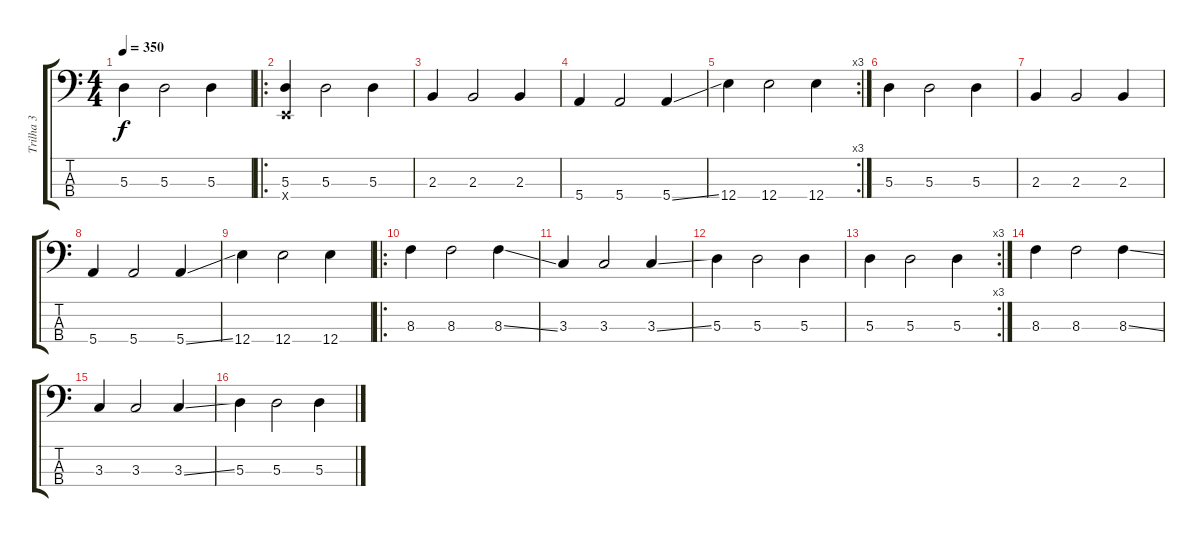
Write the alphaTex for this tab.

\track ("Trilha 3" "Trilha 3") {instrument electricbasspick}
\staff {score tabs}
\tuning (G2 D2 A1 E1) {hide}
\ts (4 4)
\tempo 350
\clef f4
\ks c
5.3.4{dy f} 5.3.2 5.3.4 |
\ro
(5.3 0.4{x}).4 5.3.2 5.3.4 |
2.3.4 2.3.2 2.3.4 |
5.4.4 5.4.2 5.4{ss}.4 |
\rc 3
12.4.4 12.4.2 12.4.4 |
5.3.4 5.3.2 5.3.4 |
2.3.4 2.3.2 2.3.4 |
5.4.4 5.4.2 5.4{ss}.4 |
12.4.4 12.4.2 12.4.4 |
\ro
8.3.4 8.3.2 8.3{ss}.4 |
3.3.4 3.3.2 3.3{ss}.4 |
5.3.4 5.3.2 5.3.4 |
\rc 3
5.3.4 5.3.2 5.3.4 |
8.3.4 8.3.2 8.3{ss}.4 |
3.3.4 3.3.2 3.3{ss}.4 |
5.3.4 5.3.2 5.3.4
